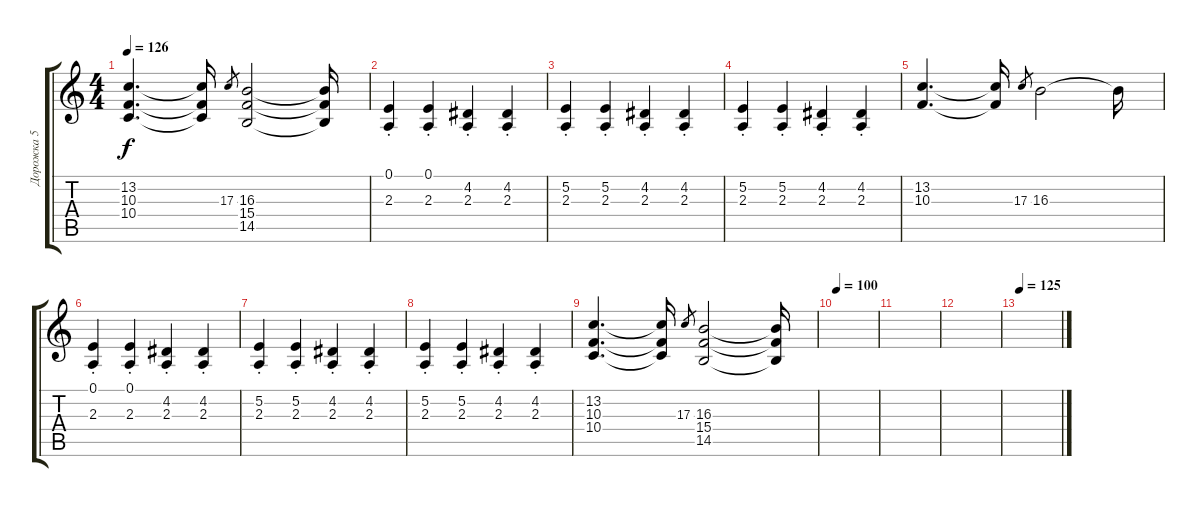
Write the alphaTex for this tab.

\track ("Дорожка 5" "Дорожка 5") {instrument stringensemble1}
\staff {score tabs}
\tuning (E4 B3 G3 D3 A2 E2) {hide}
\ts (4 4)
\tempo 126
\clef g2
\ks c
(13.2 10.3 10.4).4{d dy f} (13.2{t} 10.3{t} 10.4{t}).16 17.3.8{gr} (16.3 15.4 14.5).2 (16.3{t} 15.4{t} 14.5{t}).16 |
(0.1{st} 2.3{st}).4 (0.1{st} 2.3{st}).4 (4.2{st} 2.3{st}).4 (4.2{st} 2.3{st}).4 |
(5.2{st} 2.3{st}).4 (5.2{st} 2.3{st}).4 (4.2{st} 2.3{st}).4 (4.2{st} 2.3{st}).4 |
(5.2{st} 2.3{st}).4 (5.2{st} 2.3{st}).4 (4.2{st} 2.3{st}).4 (4.2{st} 2.3{st}).4 |
(13.2 10.3).4{d} (13.2{t} 10.3{t}).16 17.3.8{gr} 16.3.2 16.3{t}.16 |
(0.1{st} 2.3{st}).4 (0.1{st} 2.3{st}).4 (4.2{st} 2.3{st}).4 (4.2{st} 2.3{st}).4 |
(5.2{st} 2.3{st}).4 (5.2{st} 2.3{st}).4 (4.2{st} 2.3{st}).4 (4.2{st} 2.3{st}).4 |
(5.2{st} 2.3{st}).4 (5.2{st} 2.3{st}).4 (4.2{st} 2.3{st}).4 (4.2{st} 2.3{st}).4 |
(13.2 10.3 10.4).4{d} (13.2{t} 10.3{t} 10.4{t}).16 17.3.8{gr} (16.3 15.4 14.5).2 (16.3{t} 15.4{t} 14.5{t}).16 |
\tempo 100
|
|
|
\tempo 125
